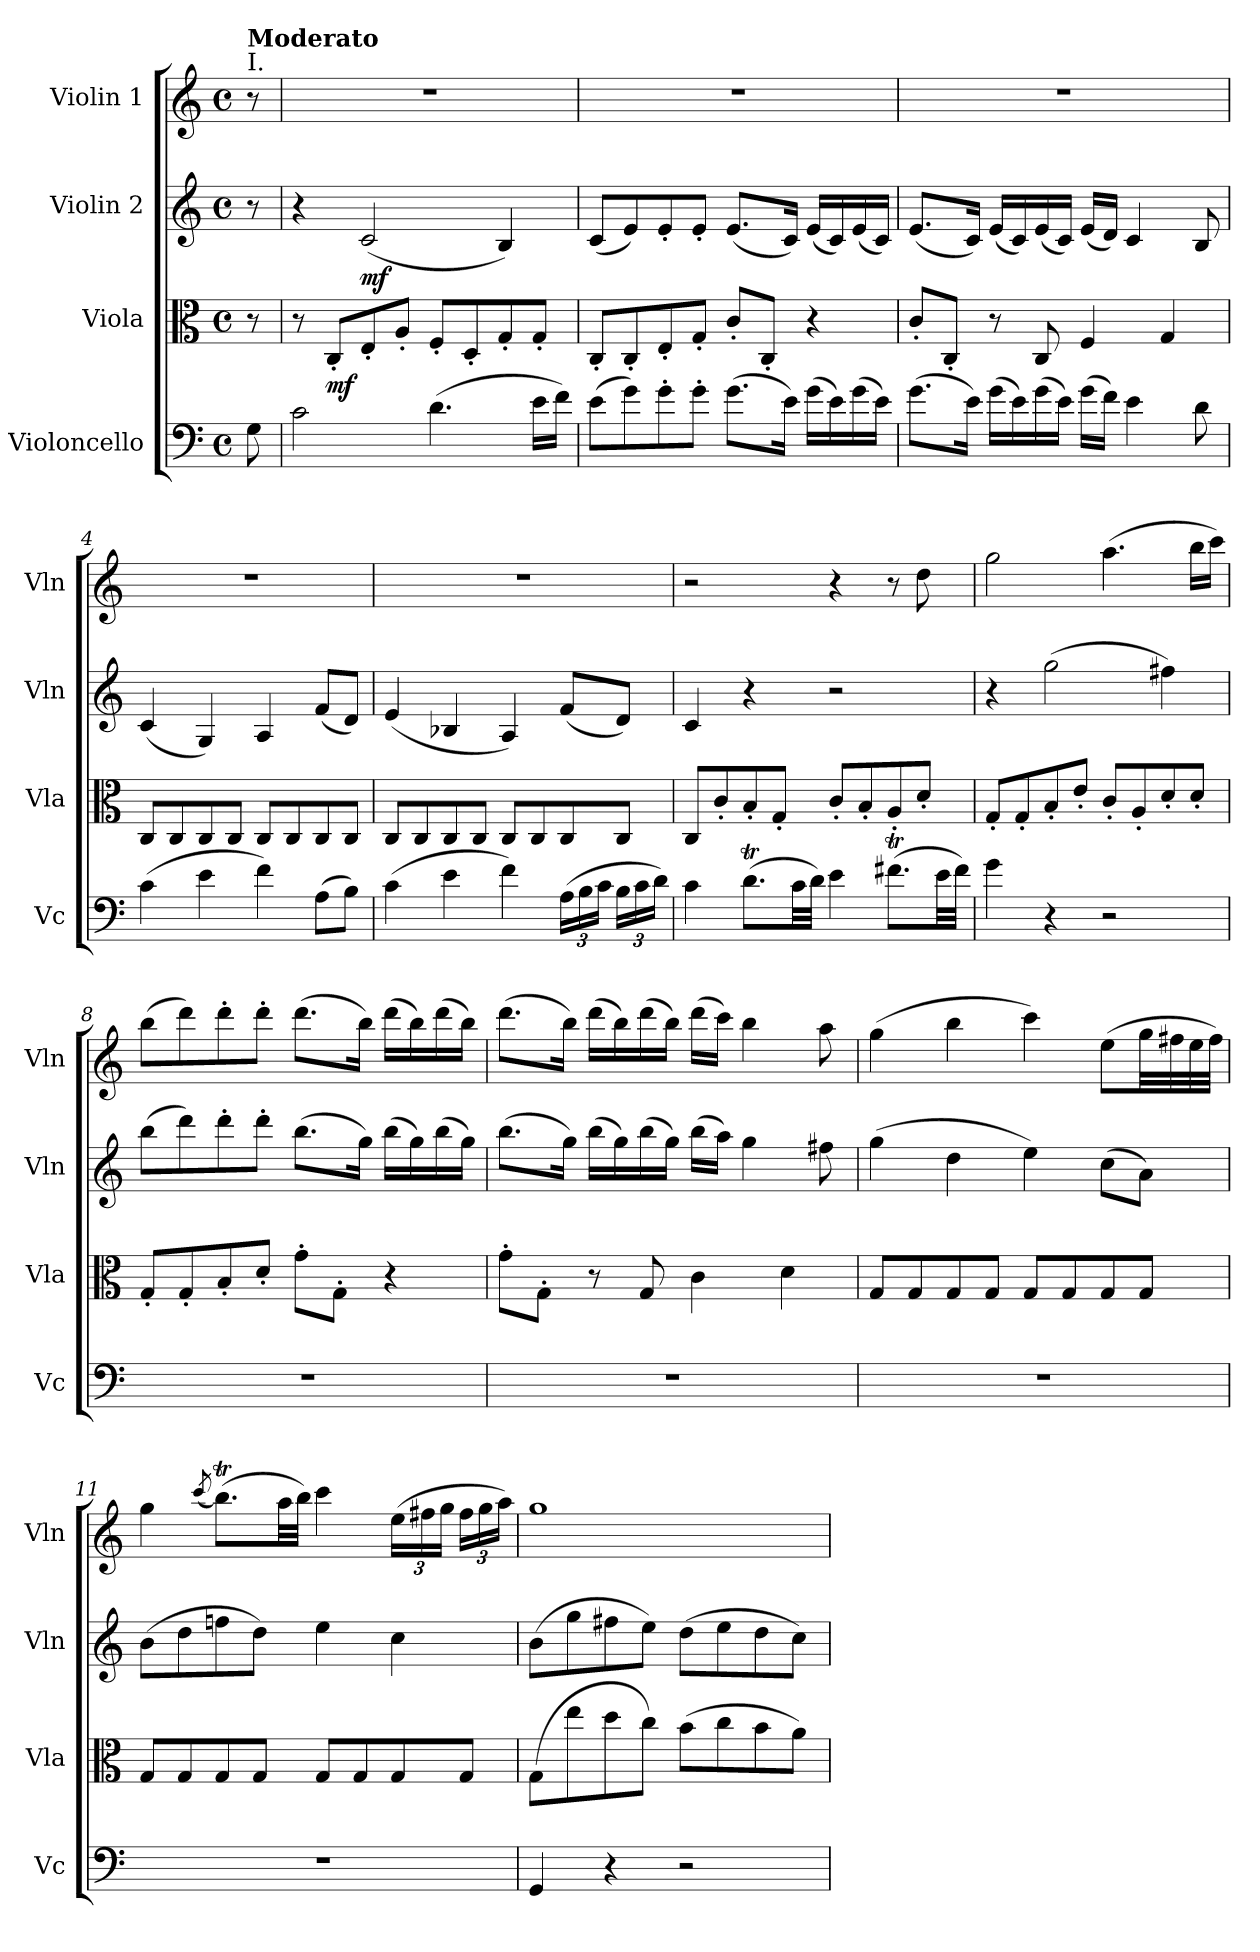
**kern	**dynam	**kern	**dynam	**kern	**dynam	**kern	**dynam
*part4	*part4	*part3	*part3	*part2	*part2	*part1	*part1
*staff4	*staff4	*staff3	*staff3	*staff2	*staff2	*staff1	*staff1
*I"Violoncello	*	*I"Viola	*	*I"Violin 2	*	*I"Violin 1	*
*I'Vc	*	*I'Vla	*	*I'Vln	*	*I'Vln	*
*clefF4	*	*clefC3	*	*clefG2	*	*clefG2	*
*k[]	*	*k[]	*	*k[]	*	*k[]	*
*M4/4	*	*M4/4	*	*M4/4	*	*M4/4	*
*met(c)	*	*met(c)	*	*met(c)	*	*met(c)	*
=	=	=	=	=	=	=	=
!	!	!	!	!	!	!LO:TX:a:t=I.	!
!	!	!	!	!	!	!LO:TX:a:B:t=Moderato	!
!	!LO:DY:b	!	!	!	!	!	!
!	!LO:DY:n=1:b	!	!	!	!	!	!
8G\	mf other-dynamics	8r	.	8r	.	8r	.
=1	=1	=1	=1	=1	=1	=1	=1
2c\	.	8r	.	4r	.	1r	.
!	!	!	!LO:DY:b	!	!	!	!
.	.	8C'/L	mf	.	.	.	.
!	!	!	!	!	!LO:DY:b	!	!
.	.	8E'/	.	(2c/	mf	.	.
.	.	8A'/J	.	.	.	.	.
(4.d\	.	8F'/L	.	.	.	.	.
.	.	8D'/	.	.	.	.	.
.	.	8G'/	.	4B/)	.	.	.
16e\LL	.	8G'/J	.	.	.	.	.
16f\JJ)	.	.	.	.	.	.	.
=2	=2	=2	=2	=2	=2	=2	=2
(8e\L	.	8C'/L	.	(8c/L	.	1r	.
8g\)	.	8C'/	.	8e/)	.	.	.
8g'\	.	8E'/	.	8e'/	.	.	.
8g'\J	.	8G'/J	.	8e'/J	.	.	.
(8.g\L	.	8c'/L	.	(8.e/L	.	.	.
.	.	8C'/J	.	.	.	.	.
16e\Jk)	.	.	.	16c/Jk)	.	.	.
(16g\LL	.	4r	.	(16e/LL	.	.	.
16e\)	.	.	.	16c/)	.	.	.
(16g\	.	.	.	(16e/	.	.	.
16e\JJ)	.	.	.	16c/JJ)	.	.	.
=3	=3	=3	=3	=3	=3	=3	=3
(8.g\L	.	8c'/L	.	(8.e/L	.	1r	.
.	.	8C'/J	.	.	.	.	.
16e\Jk)	.	.	.	16c/Jk)	.	.	.
(16g\LL	.	8r	.	(16e/LL	.	.	.
16e\)	.	.	.	16c/)	.	.	.
(16g\	.	8C/	.	(16e/	.	.	.
16e\JJ)	.	.	.	16c/JJ)	.	.	.
(16g\LL	.	4F/	.	(16e/LL	.	.	.
16f\JJ)	.	.	.	16d/JJ)	.	.	.
4e\	.	.	.	4c/	.	.	.
.	.	4G/	.	.	.	.	.
8d\	.	.	.	8B/	.	.	.
=4	=4	=4	=4	=4	=4	=4	=4
(4c\	.	8C/L	.	(4c/	.	1r	.
.	.	8C/	.	.	.	.	.
4e\	.	8C/	.	4G/)	.	.	.
.	.	8C/J	.	.	.	.	.
4f\)	.	8C/L	.	4A/	.	.	.
.	.	8C/	.	.	.	.	.
(8A\L	.	8C/	.	(8f/L	.	.	.
8B\J)	.	8C/J	.	8d/J)	.	.	.
!!LO:LB:g=z
=5	=5	=5	=5	=5	=5	=5	=5
(4c\	.	8C/L	.	(4e/	.	1r	.
.	.	8C/	.	.	.	.	.
4e\	.	8C/	.	4B-X/	.	.	.
.	.	8C/J	.	.	.	.	.
4f\)	.	8C/L	.	4A/)	.	.	.
.	.	8C/	.	.	.	.	.
*Xbrackettup	*	*	*	*	*	*	*
(24A\LL	.	8C/	.	(8f/L	.	.	.
24B\	.	.	.	.	.	.	.
24c\JJ	.	.	.	.	.	.	.
24B\LL	.	8C/J	.	8d/J)	.	.	.
24c\	.	.	.	.	.	.	.
24d\JJ)	.	.	.	.	.	.	.
=6	=6	=6	=6	=6	=6	=6	=6
4c\	.	8C/L	.	4c/	.	2r	.
.	.	8c'/	.	.	.	.	.
(8.dT\L	.	8B'/	.	4r	.	.	.
.	.	8G'/J	.	.	.	.	.
32c\LL	.	.	.	.	.	.	.
32d\JJJ)	.	.	.	.	.	.	.
4e\	.	8c'/L	.	2r	.	4r	.
.	.	8B'/	.	.	.	.	.
!	!	!	!	!	!	!	!LO:DY:b
!	!	!	!	!	!	!	!LO:DY:n=1:b
(8.f#Xt\L	.	8A'/	.	.	.	8r	mf other-dynamics
.	.	8d'/J	.	.	.	8dd\	.
32e\LL	.	.	.	.	.	.	.
32f#\JJJ)	.	.	.	.	.	.	.
=7	=7	=7	=7	=7	=7	=7	=7
4g\	.	8G'/L	.	4r	.	2gg\	.
.	.	8G'/	.	.	.	.	.
4r	.	8B'/	.	(2gg\	.	.	.
.	.	8e'/J	.	.	.	.	.
2r	.	8c'/L	.	.	.	(4.aa\	.
.	.	8A'/	.	.	.	.	.
.	.	8d'/	.	4ff#X\)	.	.	.
.	.	8d'/J	.	.	.	16bb\LL	.
.	.	.	.	.	.	16ccc\JJ)	.
=8	=8	=8	=8	=8	=8	=8	=8
1r	.	8G'/L	.	(8bb\L	.	(8bb\L	.
.	.	8G'/	.	8ddd\)	.	8ddd\)	.
.	.	8B'/	.	8ddd'\	.	8ddd'\	.
.	.	8d'/J	.	8ddd'\J	.	8ddd'\J	.
.	.	8g'\L	.	(8.bb\L	.	(8.ddd\L	.
.	.	8G'\J	.	.	.	.	.
.	.	.	.	16gg\Jk)	.	16bb\Jk)	.
.	.	4r	.	(16bb\LL	.	(16ddd\LL	.
.	.	.	.	16gg\)	.	16bb\)	.
.	.	.	.	(16bb\	.	(16ddd\	.
.	.	.	.	16gg\JJ)	.	16bb\JJ)	.
!!LO:LB:g=z
=9	=9	=9	=9	=9	=9	=9	=9
1r	.	8g'\L	.	(8.bb\L	.	(8.ddd\L	.
.	.	8G'\J	.	.	.	.	.
.	.	.	.	16gg\Jk)	.	16bb\Jk)	.
.	.	8r	.	(16bb\LL	.	(16ddd\LL	.
.	.	.	.	16gg\)	.	16bb\)	.
.	.	8G/	.	(16bb\	.	(16ddd\	.
.	.	.	.	16gg\JJ)	.	16bb\JJ)	.
.	.	4c\	.	(16bb\LL	.	(16ddd\LL	.
.	.	.	.	16aa\JJ)	.	16ccc\JJ)	.
.	.	.	.	4gg\	.	4bb\	.
.	.	4d\	.	.	.	.	.
.	.	.	.	8ff#X\	.	8aa\	.
=10	=10	=10	=10	=10	=10	=10	=10
1r	.	8G/L	.	(4gg\	.	(4gg\	.
.	.	8G/	.	.	.	.	.
.	.	8G/	.	4dd\	.	4bb\	.
.	.	8G/J	.	.	.	.	.
.	.	8G/L	.	4ee\)	.	4ccc\)	.
.	.	8G/	.	.	.	.	.
.	.	8G/	.	(8cc\L	.	(8ee\L	.
.	.	8G/J	.	8a\J)	.	32gg\LL	.
.	.	.	.	.	.	32ff#X\	.
.	.	.	.	.	.	32ee\	.
.	.	.	.	.	.	32ff#\JJJ)	.
=11	=11	=11	=11	=11	=11	=11	=11
1r	.	8G/L	.	(8b\L	.	4gg\	.
.	.	8G/	.	8dd\	.	.	.
.	.	.	.	.	.	(8qccc/	.
.	.	8G/	.	8ffn\	.	(8.bbt\L)	.
.	.	8G/J	.	8dd\J)	.	.	.
.	.	.	.	.	.	32aa\LL	.
.	.	.	.	.	.	32bb\JJJ)	.
.	.	8G/L	.	4ee\	.	4ccc\	.
.	.	8G/	.	.	.	.	.
*	*	*	*	*	*	*Xbrackettup	*
.	.	8G/	.	4cc\	.	(24ee\LL	.
.	.	.	.	.	.	24ff#X\	.
.	.	.	.	.	.	24gg\JJ	.
.	.	8G/J	.	.	.	24ff#\LL	.
.	.	.	.	.	.	24gg\	.
.	.	.	.	.	.	24aa\JJ)	.
=12	=12	=12	=12	=12	=12	=12	=12
4GG/	.	(8G\L	.	(8b\L	.	1gg	.
.	.	8ee\	.	8gg\	.	.	.
4r	.	8dd\	.	8ff#X\	.	.	.
.	.	8cc\J)	.	8ee\J)	.	.	.
2r	.	(8b\L	.	(8dd\L	.	.	.
.	.	8cc\	.	8ee\	.	.	.
.	.	8b\	.	8dd\	.	.	.
.	.	8a\J)	.	8cc\J)	.	.	.
=	=	=	=	=	=	=	=
*-	*-	*-	*-	*-	*-	*-	*-
